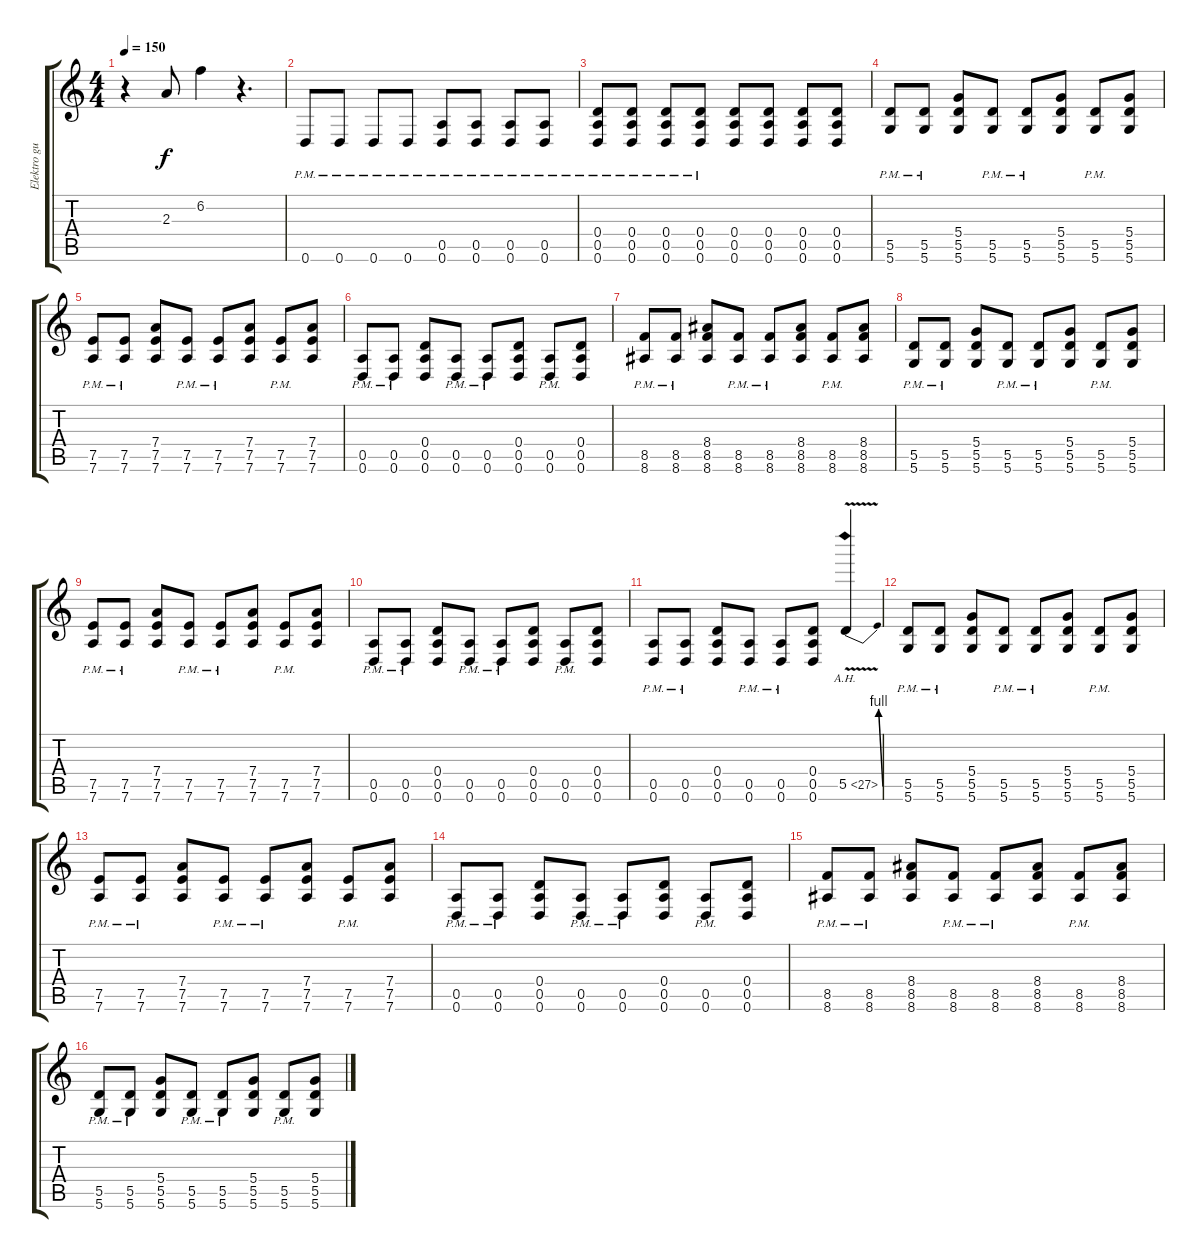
\track ("Elektro guitar" "Elektro gu") {instrument overdrivenguitar}
\staff {score tabs}
\tuning (E4 B3 G3 D3 A2 D2) {hide}
\ts (4 4)
\tempo 150
\clef g2
\ks c
r.4{dy f} 2.3.8 6.2.4 r.4{d} |
0.6{pm}.8{instrument overdrivenguitar} 0.6{pm}.8 0.6{pm}.8 0.6{pm}.8 (0.5{pm} 0.6{pm}).8 (0.5{pm} 0.6{pm}).8 (0.5{pm} 0.6{pm}).8 (0.5{pm} 0.6{pm}).8 |
(0.4{pm} 0.5{pm} 0.6{pm}).8 (0.4{pm} 0.5{pm} 0.6{pm}).8 (0.4{pm} 0.5{pm} 0.6{pm}).8 (0.4{pm} 0.5{pm} 0.6{pm}).8 (0.4 0.5 0.6).8 (0.4 0.5 0.6).8 (0.4 0.5 0.6).8 (0.4 0.5 0.6).8 |
(5.5{pm} 5.6{pm}).8 (5.5{pm} 5.6{pm}).8 (5.4 5.5 5.6).8 (5.5{pm} 5.6{pm}).8 (5.5{pm} 5.6{pm}).8 (5.4 5.5 5.6).8 (5.5{pm} 5.6{pm}).8 (5.4 5.5 5.6).8 |
(7.5{pm} 7.6{pm}).8 (7.5{pm} 7.6{pm}).8 (7.4 7.5 7.6).8 (7.5{pm} 7.6{pm}).8 (7.5{pm} 7.6{pm}).8 (7.4 7.5 7.6).8 (7.5{pm} 7.6{pm}).8 (7.4 7.5 7.6).8 |
(0.5{pm} 0.6{pm}).8 (0.5{pm} 0.6{pm}).8 (0.4 0.5 0.6).8 (0.5{pm} 0.6{pm}).8 (0.5{pm} 0.6{pm}).8 (0.4 0.5 0.6).8 (0.5{pm} 0.6{pm}).8 (0.4 0.5 0.6).8 |
(8.5{pm} 8.6{pm}).8 (8.5{pm} 8.6{pm}).8 (8.4 8.5 8.6).8 (8.5{pm} 8.6{pm}).8 (8.5{pm} 8.6{pm}).8 (8.4 8.5 8.6).8 (8.5{pm} 8.6{pm}).8 (8.4 8.5 8.6).8 |
(5.5{pm} 5.6{pm}).8 (5.5{pm} 5.6{pm}).8 (5.4 5.5 5.6).8 (5.5{pm} 5.6{pm}).8 (5.5{pm} 5.6{pm}).8 (5.4 5.5 5.6).8 (5.5{pm} 5.6{pm}).8 (5.4 5.5 5.6).8 |
(7.5{pm} 7.6{pm}).8 (7.5{pm} 7.6{pm}).8 (7.4 7.5 7.6).8 (7.5{pm} 7.6{pm}).8 (7.5{pm} 7.6{pm}).8 (7.4 7.5 7.6).8 (7.5{pm} 7.6{pm}).8 (7.4 7.5 7.6).8 |
(0.5{pm} 0.6{pm}).8 (0.5{pm} 0.6{pm}).8 (0.4 0.5 0.6).8 (0.5{pm} 0.6{pm}).8 (0.5{pm} 0.6{pm}).8 (0.4 0.5 0.6).8 (0.5{pm} 0.6{pm}).8 (0.4 0.5 0.6).8 |
(0.5{pm} 0.6{pm}).8 (0.5{pm} 0.6{pm}).8 (0.4 0.5 0.6).8 (0.5{pm} 0.6{pm}).8 (0.5{pm} 0.6{pm}).8 (0.4 0.5 0.6).8 5.5{be (bend 0 0 60 4) ah 22 v}.4 |
(5.5{pm} 5.6{pm}).8 (5.5{pm} 5.6{pm}).8 (5.4 5.5 5.6).8 (5.5{pm} 5.6{pm}).8 (5.5{pm} 5.6{pm}).8 (5.4 5.5 5.6).8 (5.5{pm} 5.6{pm}).8 (5.4 5.5 5.6).8 |
(7.5{pm} 7.6{pm}).8 (7.5{pm} 7.6{pm}).8 (7.4 7.5 7.6).8 (7.5{pm} 7.6{pm}).8 (7.5{pm} 7.6{pm}).8 (7.4 7.5 7.6).8 (7.5{pm} 7.6{pm}).8 (7.4 7.5 7.6).8 |
(0.5{pm} 0.6{pm}).8 (0.5{pm} 0.6{pm}).8 (0.4 0.5 0.6).8 (0.5{pm} 0.6{pm}).8 (0.5{pm} 0.6{pm}).8 (0.4 0.5 0.6).8 (0.5{pm} 0.6{pm}).8 (0.4 0.5 0.6).8 |
(8.5{pm} 8.6{pm}).8 (8.5{pm} 8.6{pm}).8 (8.4 8.5 8.6).8 (8.5{pm} 8.6{pm}).8 (8.5{pm} 8.6{pm}).8 (8.4 8.5 8.6).8 (8.5{pm} 8.6{pm}).8 (8.4 8.5 8.6).8 |
(5.5{pm} 5.6{pm}).8 (5.5{pm} 5.6{pm}).8 (5.4 5.5 5.6).8 (5.5{pm} 5.6{pm}).8 (5.5{pm} 5.6{pm}).8 (5.4 5.5 5.6).8 (5.5{pm} 5.6{pm}).8 (5.4 5.5 5.6).8
